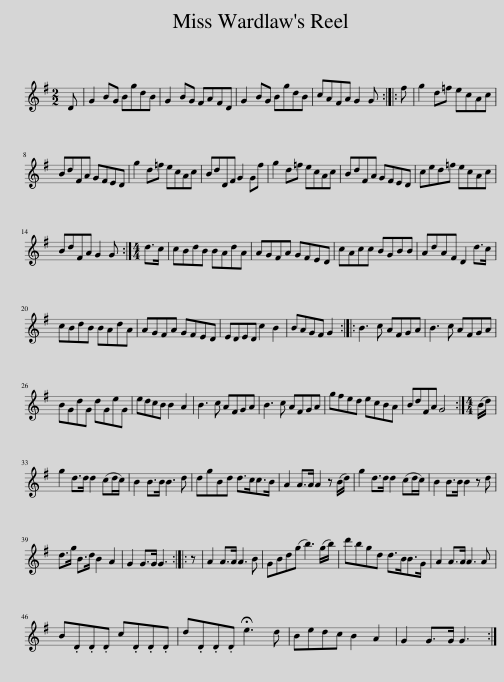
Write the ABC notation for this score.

X:1
L:1/8
M:2/2
I:linebreak $
K:G
V:1 treble
V:1
 D | G2 BG BgdB | G2 BG FAFD | G2 BG BgdB | cAFA G2 G :: %5
 f | g2 d=f ecAc |$ BdFA GFED | g2 d=f ecAc | BdDF G2 Gf | %10
 g2 d=f ecAc | BdFA GFED | ced=f ecAc |$ BdFA G2 G :|[M:4/4] d>c | %15
 cBdB BAdA | AGFA GFED | cAcc BGBB | AdAF D2 d>c |$ cBdB BAdA | %20
 AGFA GFED | EDED c2 B2 | BAGF G2 :: B3 c AFGA | B3 c AFGA |$ %25
 BGdG dGeG | edcB B2 A2 | B3 c AFGA | B3 c AFGA | gfed ecBA | %30
 BdFA G4 :|[M:4/4] (B/d/) |$ g2 d>d d2 (cd/c/) | B2 B>B B3 d | dgBd d>cc>B | %35
 A2 A>A A2 z (B/d/) | g2 d>d d2 (cd/c/) | B2 B>B B2 z d |$ d>g B>d B2 A2 | G2 G>G G3 :: %40
 z | A2 A>A A3 B | GBd(g b3) (g/b/) | d'bgd d>BB>G | A2 A>A A3 A |$ %45
 B.D.D.D c.D.D.D | d.D.D.D !fermata!e3 d | Bedc B2 A2 | G2 G>G G3 :| %49
